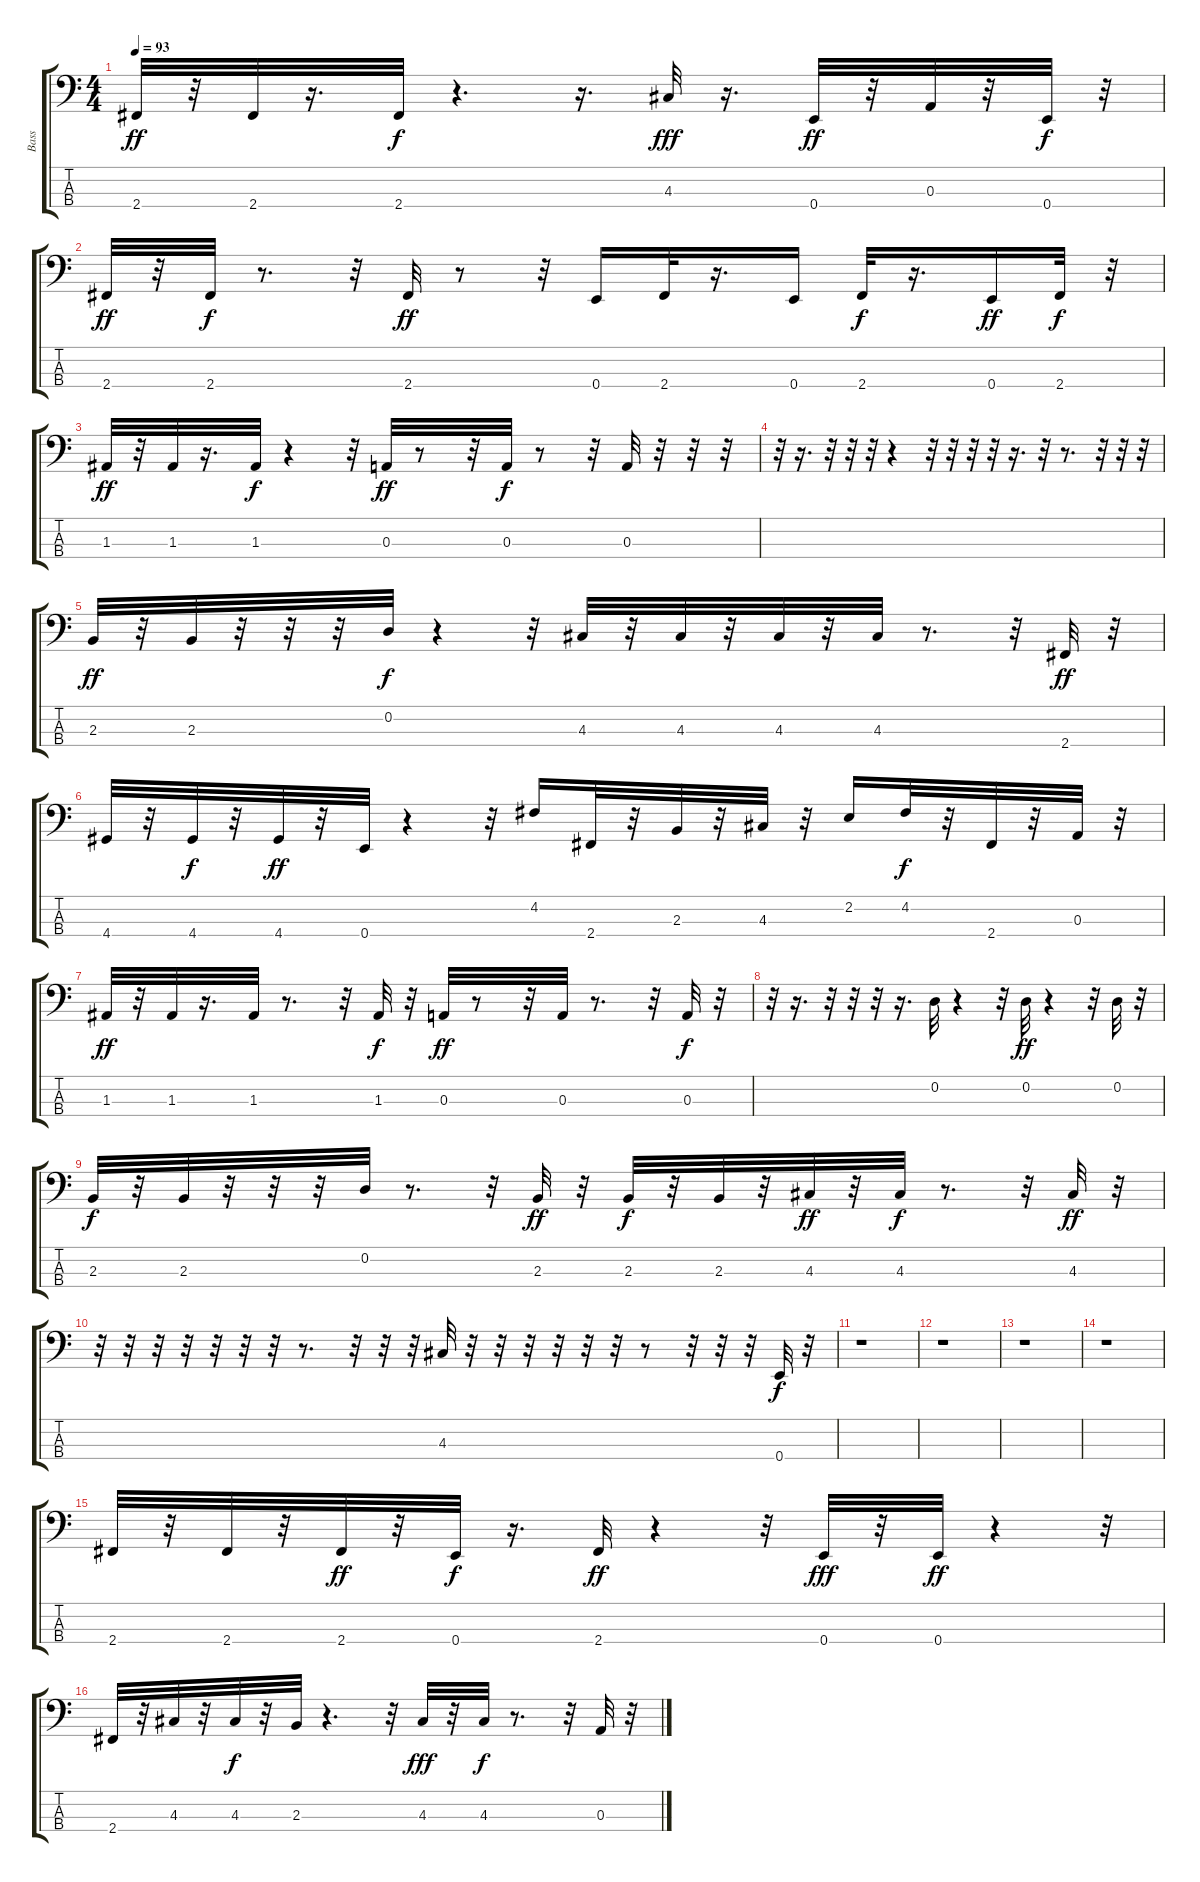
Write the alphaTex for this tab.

\track ("Bass" "Bass") {instrument electricbassfinger}
\staff {score tabs}
\tuning (G2 D2 A1 E1) {hide}
\ts (4 4)
\tempo 93
\clef f4
\ks c
2.4.32{dy ff} r.32 2.4.32 r.16{d} 2.4.32{dy f} r.4{d} r.16{d} 4.3.32{dy fff} r.16{d} 0.4.32{dy ff} r.32 0.3.32 r.32 0.4.32{dy f} r.32 |
2.4.32{dy ff} r.32 2.4.32{dy f} r.8{d} r.32 2.4.32{dy ff} r.8 r.32 0.4.16 2.4.32 r.16{d} 0.4.16 2.4.32{dy f} r.16{d} 0.4.16{dy ff} 2.4.32{dy f} r.32 |
1.3.32{dy ff} r.32 1.3.32 r.16{d} 1.3.32{dy f} r.4 r.32 0.3.32{dy ff} r.8 r.32 0.3.32{dy f} r.8 r.32 0.3.32 r.32 r.32 r.32 |
r.32 r.16{d} r.32 r.32 r.32 r.4 r.32 r.32 r.32 r.32 r.16{d} r.32 r.8{d} r.32 r.32 r.32 |
2.3.32{dy ff} r.32 2.3.32 r.32 r.32 r.32 0.2.32{dy f} r.4 r.32 4.3.32 r.32 4.3.32 r.32 4.3.32 r.32 4.3.32 r.8{d} r.32 2.4.32{dy ff} r.32 |
4.4.32 r.32 4.4.32{dy f} r.32 4.4.32{dy ff} r.32 0.4.32 r.4 r.32 4.2.16 2.4.32 r.32 2.3.32 r.32 4.3.32 r.32 2.2.16 4.2.32{dy f} r.32 2.4.32 r.32 0.3.32 r.32 |
1.3.32{dy ff} r.32 1.3.32 r.16{d} 1.3.32 r.8{d} r.32 1.3.32{dy f} r.32 0.3.32{dy ff} r.8 r.32 0.3.32 r.8{d} r.32 0.3.32{dy f} r.32 |
r.32 r.16{d} r.32 r.32 r.32 r.16{d} 0.2.32 r.4 r.32 0.2.32{dy ff} r.4 r.32 0.2.32 r.32 |
2.3.32{dy f} r.32 2.3.32 r.32 r.32 r.32 0.2.32 r.8{d} r.32 2.3.32{dy ff} r.32 2.3.32{dy f} r.32 2.3.32 r.32 4.3.32{dy ff} r.32 4.3.32{dy f} r.8{d} r.32 4.3.32{dy ff} r.32 |
r.32 r.32 r.32 r.32 r.32 r.32 r.32 r.8{d} r.32 r.32 r.32 4.3.32 r.32 r.32 r.32 r.32 r.32 r.32 r.8 r.32 r.32 r.32 0.4.32{dy f} r.32 |
r.1 |
r.1 |
r.1 |
r.1 |
2.4.32 r.32 2.4.32 r.32 2.4.32{dy ff} r.32 0.4.32{dy f} r.16{d} 2.4.32{dy ff} r.4 r.32 0.4.32{dy fff} r.32 0.4.32{dy ff} r.4 r.32 |
2.4.32 r.32 4.3.32 r.32 4.3.32{dy f} r.32 2.3.32 r.4{d} r.32 4.3.32{dy fff} r.32 4.3.32{dy f} r.8{d} r.32 0.3.32 r.32
